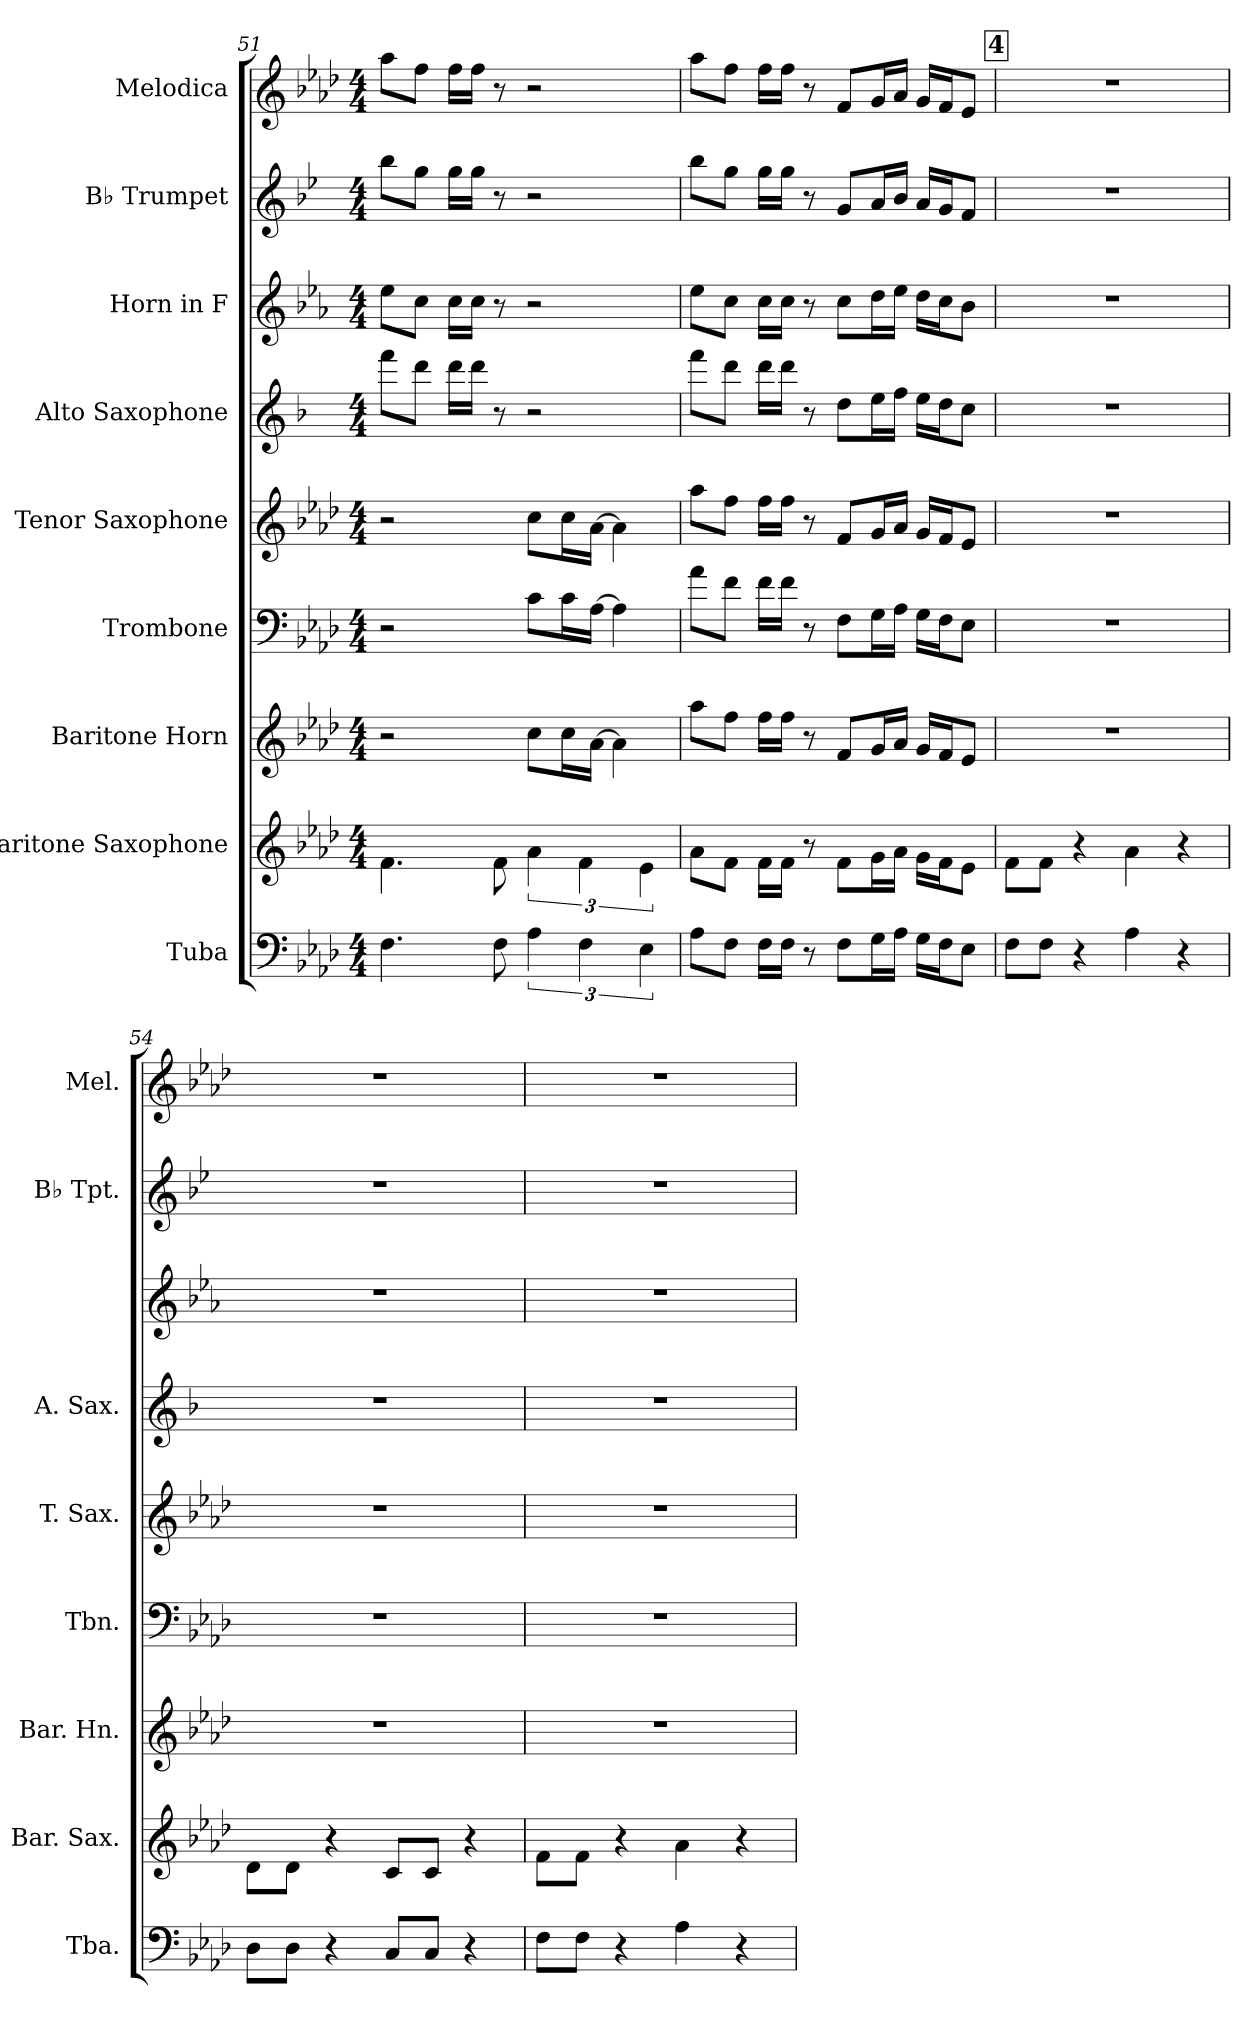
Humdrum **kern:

**kern	**kern	**kern	**kern	**kern	**kern	**kern	**kern	**kern
*part9	*part8	*part7	*part6	*part5	*part4	*part3	*part2	*part1
*staff9	*staff8	*staff7	*staff6	*staff5	*staff4	*staff3	*staff2	*staff1
*I"Tuba	*I"Baritone Saxophone	*I"Baritone Horn	*I"Trombone	*I"Tenor Saxophone	*I"Alto Saxophone	*I"Horn in F	*I"B♭ Trumpet	*I"Melodica
*I'Tba.	*I'Bar. Sax.	*I'Bar. Hn.	*I'Tbn.	*I'T. Sax.	*I'A. Sax.	*	*I'B♭ Tpt.	*I'Mel.
*clefF4	*clefG2	*clefG2	*clefF4	*clefG2	*clefG2	*clefG2	*clefG2	*clefG2
*	*ITrd12c21	*ITrd8c14	*	*ITrd8c14	*ITrd5c9	*ITrd4c7	*ITrd1c2	*
*k[b-e-a-d-]	*k[b-e-a-d-]	*k[b-e-a-d-]	*k[b-e-a-d-]	*k[b-e-a-d-]	*k[b-e-a-d-]	*k[b-e-a-d-]	*k[b-e-a-d-]	*k[b-e-a-d-]
*M4/4	*M4/4	*M4/4	*M4/4	*M4/4	*M4/4	*M4/4	*M4/4	*M4/4
=51	=51	=51	=51	=51	=51	=51	=51	=51
4.F\	4.F\	2r	2r	2r	8aa-\L	8a-\L	8aa-\L	8aa-\L
.	.	.	.	.	8ff\J	8f\J	8ff\J	8ff\J
.	.	.	.	.	16ff\LL	16f\LL	16ff\LL	16ff\LL
.	.	.	.	.	16ff\JJ	16f\JJ	16ff\JJ	16ff\JJ
8F\	8F\	.	.	.	8r	8r	8r	8r
6A-\	6A-\	8c\L	8c\L	8c\L	2r	2r	2r	2r
.	.	16c\L	16c\L	16c\L	.	.	.	.
6F\	6F\	.	.	.	.	.	.	.
.	.	[16A-\JJ	[16A-\JJ	[16A-\JJ	.	.	.	.
.	.	4A-\]	4A-\]	4A-\]	.	.	.	.
6E-\	6E-\	.	.	.	.	.	.	.
=52	=52	=52	=52	=52	=52	=52	=52	=52
8A-\L	8A-\L	8a-\L	8a-\L	8a-\L	8aa-\L	8a-\L	8aa-\L	8aa-\L
8F\J	8F\J	8f\J	8f\J	8f\J	8ff\J	8f\J	8ff\J	8ff\J
16F\LL	16F\LL	16f\LL	16f\LL	16f\LL	16ff\LL	16f\LL	16ff\LL	16ff\LL
16F\JJ	16F\JJ	16f\JJ	16f\JJ	16f\JJ	16ff\JJ	16f\JJ	16ff\JJ	16ff\JJ
8r	8r	8r	8r	8r	8r	8r	8r	8r
8F\L	8F\L	8F!/L	8F!\L	8F!/L	8f!\L	8f!\L	8f!/L	8f!/L
16G\L	16G\L	16G!/L	16G!\L	16G!/L	16g!\L	16g!\L	16g!/L	16g!/L
16A-\JJ	16A-\JJ	16A-!/JJ	16A-!\JJ	16A-!/JJ	16a-!\JJ	16a-!\JJ	16a-!/JJ	16a-!/JJ
16G\LL	16G\LL	16G!/LL	16G!\LL	16G!/LL	16g!\LL	16g!\LL	16g!/LL	16g!/LL
16F\J	16F\J	16F!/J	16F!\J	16F!/J	16f!\J	16f!\J	16f!/J	16f!/J
8E-\J	8E-\J	8E-!/J	8E-!\J	8E-!/J	8e-!\J	8e-!\J	8e-!/J	8e-!/J
!!LO:REH:place=s1:a:B:fs=14:t=4
=53	=53	=53	=53	=53	=53	=53	=53	=53
8F\L	8F\L	1r	1r	1r	1r	1r	1r	1r
8F\J	8F\J	.	.	.	.	.	.	.
4r	4r	.	.	.	.	.	.	.
4A-\	4A-\	.	.	.	.	.	.	.
4r	4r	.	.	.	.	.	.	.
=54	=54	=54	=54	=54	=54	=54	=54	=54
8D-\L	8D-\L	1r	1r	1r	1r	1r	1r	1r
8D-\J	8D-\J	.	.	.	.	.	.	.
4r	4r	.	.	.	.	.	.	.
8C/L	8C/L	.	.	.	.	.	.	.
8C/J	8C/J	.	.	.	.	.	.	.
4r	4r	.	.	.	.	.	.	.
=55	=55	=55	=55	=55	=55	=55	=55	=55
8F\L	8F\L	1r	1r	1r	1r	1r	1r	1r
8F\J	8F\J	.	.	.	.	.	.	.
4r	4r	.	.	.	.	.	.	.
4A-\	4A-\	.	.	.	.	.	.	.
4r	4r	.	.	.	.	.	.	.
=	=	=	=	=	=	=	=	=
*-	*-	*-	*-	*-	*-	*-	*-	*-
